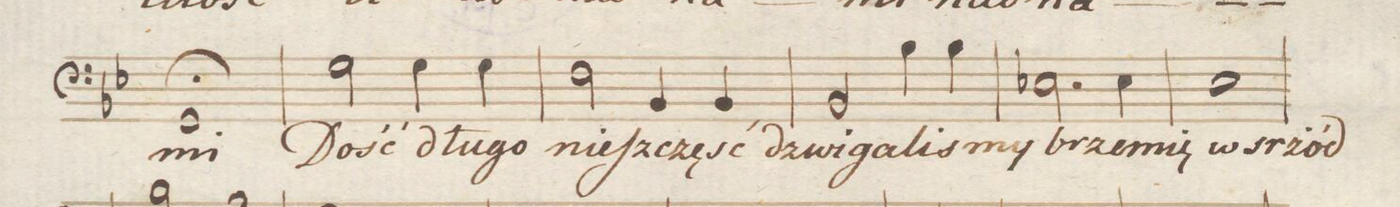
**kern	**text	**dynam
*I"Baſso.	*	*
*clefF4	*	*
*k[b-e-]	*	*
*met(c|)	*	*
*M2/2	*	*
1GG;	-mi	.
=35	=35	=35
2G\	Dość	.
4G\	dłu-	.
4G\	-go	.
=36	=36	=36
2F\	nie-	.
4BB-/	-ſzczęść	.
4BB-/	dźwi-	.
=37	=37	=37
2BB-/	-ga-	.
4B-\	-liſ-	.
4B-\	-my	.
=38	=38	=38
2.E-X\	brze-	.
4E-\	-mię	.
=39	=39	=39
1E-	wśrżód	.
=40	=40	=40
*-	*-	*-
